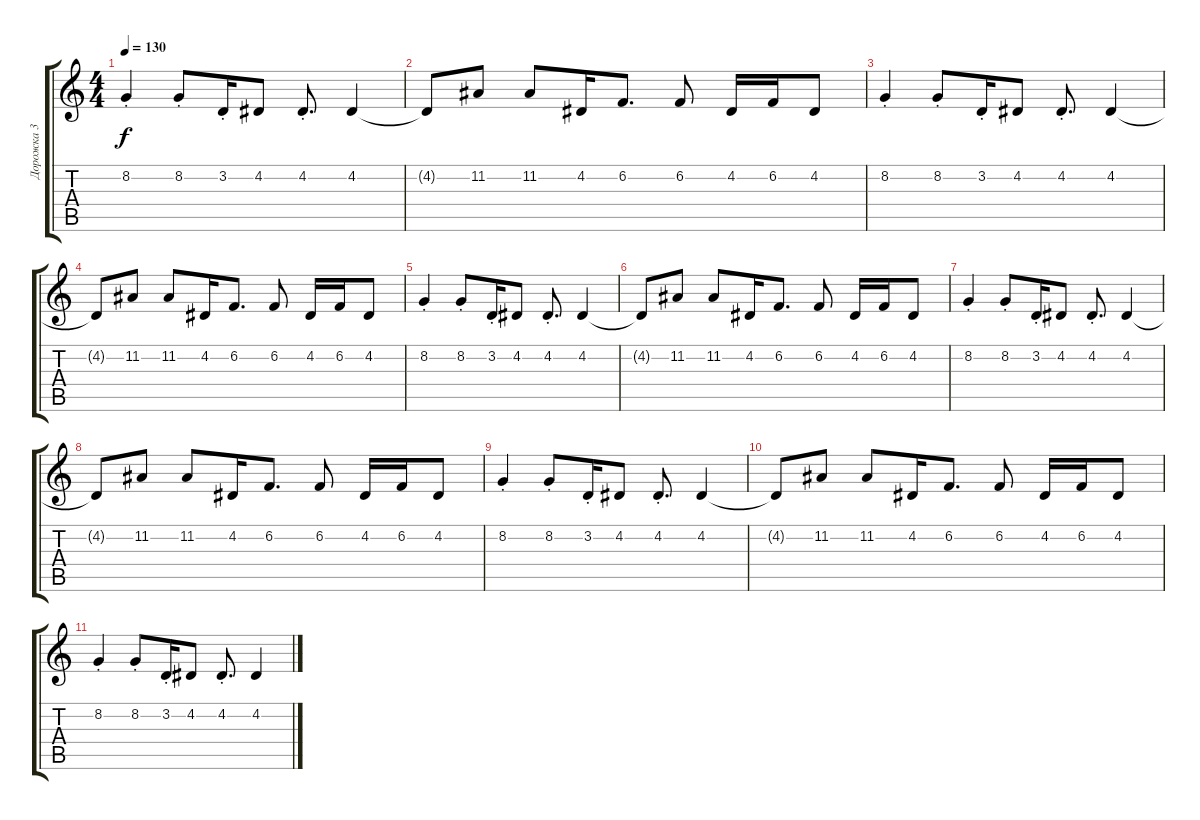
\track ("Дорожка 3" "Дорожка 3") {instrument kalimba}
\staff {score tabs}
\tuning (E4 B3 G3 D3 A2 E2) {hide}
\ts (4 4)
\tempo 130
\clef g2
\ks c
8.2{st}.4{dy f} 8.2{st}.8 3.2{st}.16 4.2.8 4.2{st}.8{d} 4.2.4 |
4.2{t}.8 11.2.8 11.2.8 4.2.16 6.2.8{d} 6.2.8 4.2.16 6.2.16 4.2.8 |
8.2{st}.4 8.2{st}.8 3.2{st}.16 4.2.8 4.2{st}.8{d} 4.2.4 |
4.2{t}.8 11.2.8 11.2.8 4.2.16 6.2.8{d} 6.2.8 4.2.16 6.2.16 4.2.8 |
8.2{st}.4 8.2{st}.8 3.2{st}.16 4.2.8 4.2{st}.8{d} 4.2.4 |
4.2{t}.8 11.2.8 11.2.8 4.2.16 6.2.8{d} 6.2.8 4.2.16 6.2.16 4.2.8 |
8.2{st}.4 8.2{st}.8 3.2{st}.16 4.2.8 4.2{st}.8{d} 4.2.4 |
4.2{t}.8 11.2.8 11.2.8 4.2.16 6.2.8{d} 6.2.8 4.2.16 6.2.16 4.2.8 |
8.2{st}.4 8.2{st}.8 3.2{st}.16 4.2.8 4.2{st}.8{d} 4.2.4 |
4.2{t}.8 11.2.8 11.2.8 4.2.16 6.2.8{d} 6.2.8 4.2.16 6.2.16 4.2.8 |
8.2{st}.4 8.2{st}.8 3.2{st}.16 4.2.8 4.2{st}.8{d} 4.2.4
